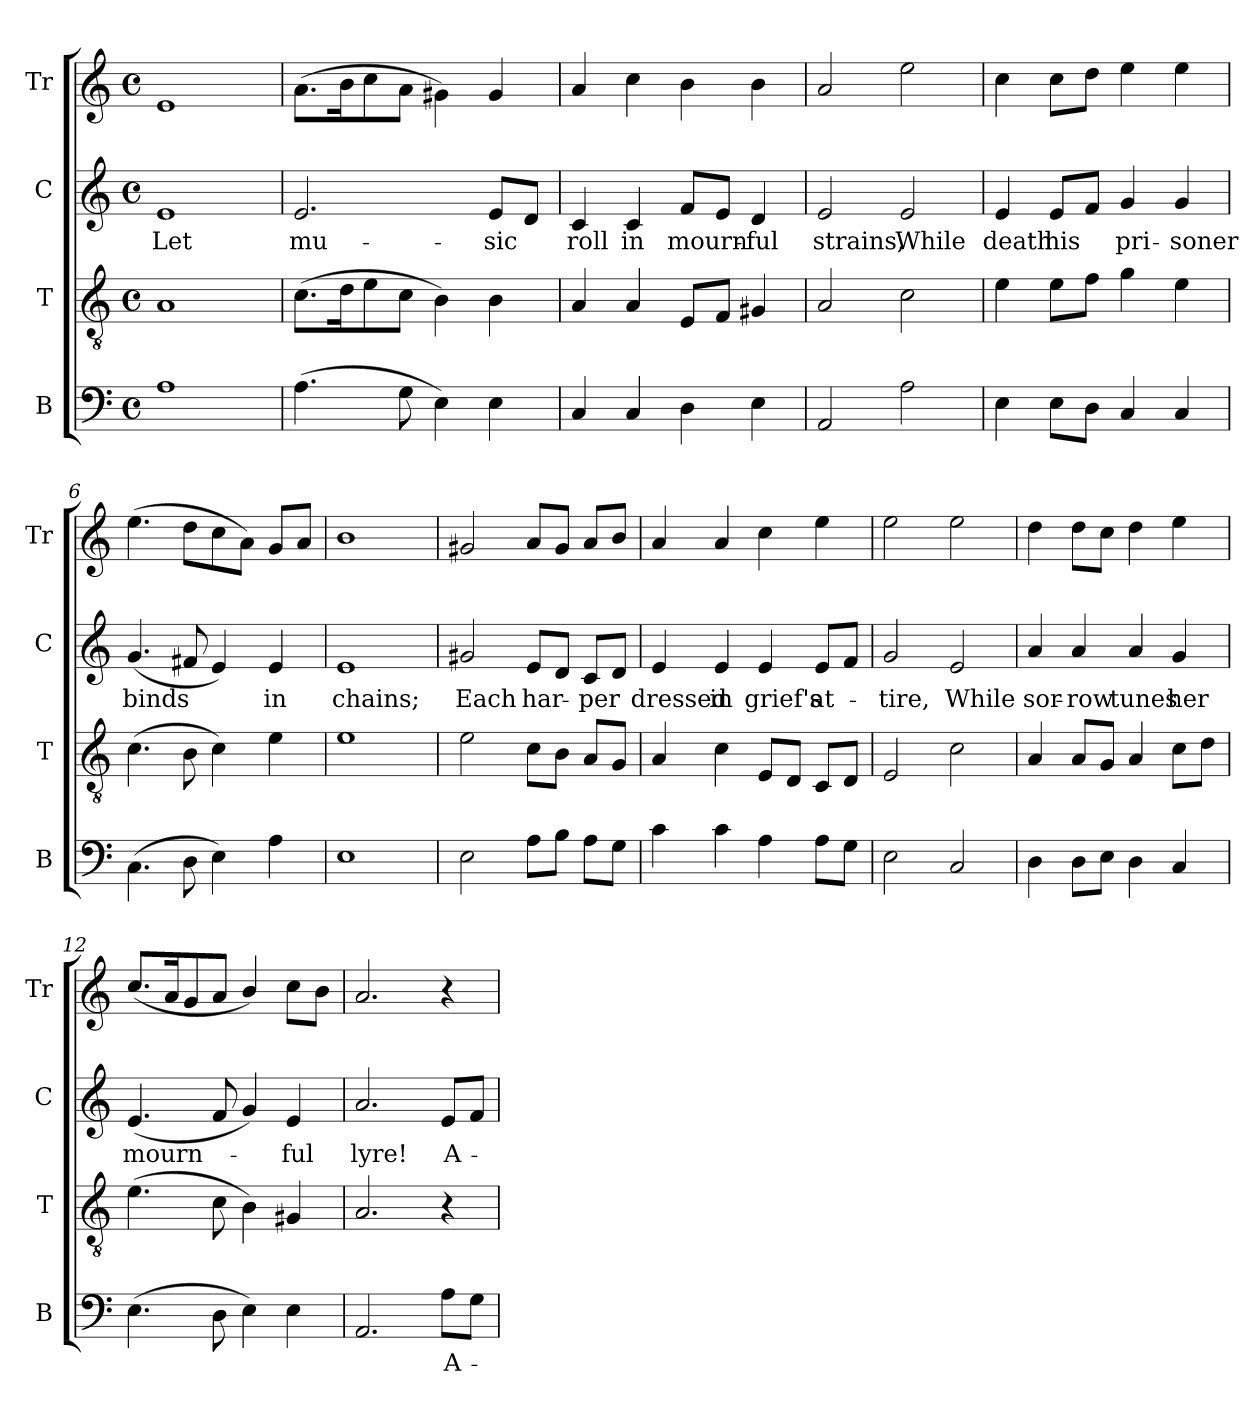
**kern	**text	**kern	**kern	**text	**kern
*part4	*part4	*part3	*part2	*part2	*part1
*staff4	*staff4	*staff3	*staff2	*staff2	*staff1
*I"B	*	*I"T	*I"C	*	*I"Tr
*I'B	*	*I'T	*I'C	*	*I'Tr
*clefF4	*	*clefGv2	*clefG2	*	*clefG2
*k[]	*	*k[]	*k[]	*	*k[]
*M4/4	*	*M4/4	*M4/4	*	*M4/4
*met(c)	*	*met(c)	*met(c)	*	*met(c)
*MM90	*	*MM90	*MM90	*	*MM90
=1	=1	=1	=1	=1	=1
!	!	!	!	!LO:LY:b	!
1A	.	1A	1e	Let	1e
=2	=2	=2	=2	=2	=2
!	!	!	!	!LO:LY:b	!
(>4.A\	.	(>8.c\L	2.e/	mu-	(>8.a\L
.	.	16d\K	.	.	16b\K
.	.	8e\	.	.	8cc\
8G\	.	8c\J	.	.	8a\J
4E\)	.	4B\)	.	.	4g#X\)
!	!	!	!	!LO:LY:b	!
4E\	.	4B\	8e/L	-sic	4g#/
.	.	.	8d/J	.	.
=3	=3	=3	=3	=3	=3
!	!	!	!	!LO:LY:b	!
4C/	.	4A/	4c/	roll	4a/
!	!	!	!	!LO:LY:b	!
4C/	.	4A/	4c/	in	4cc\
!	!	!	!	!LO:LY:b	!
4D\	.	8E/L	8f/L	mourn-	4b\
.	.	8F/J	8e/J	.	.
!	!	!	!	!LO:LY:b	!
4E\	.	4G#X/	4d/	-ful	4b\
=4	=4	=4	=4	=4	=4
!	!	!	!	!LO:LY:b	!
2AA/	.	2A/	2e/	strains,	2a/
!	!	!	!	!LO:LY:b	!
2A\	.	2c\	2e/	While	2ee\
=5	=5	=5	=5	=5	=5
!	!	!	!	!LO:LY:b	!
4E\	.	4e\	4e/	death	4cc\
!	!	!	!	!LO:LY:b	!
8E\L	.	8e\L	8e/L	his	8cc\L
8D\J	.	8f\J	8f/J	.	8dd\J
!	!	!	!	!LO:LY:b	!
4C/	.	4g\	4g/	pri-	4ee\
!	!	!	!	!LO:LY:b	!
4C/	.	4e\	4g/	-soner	4ee\
=6	=6	=6	=6	=6	=6
!	!	!	!	!LO:LY:b	!
(>4.C\	.	(>4.c\	(<4.g/	binds	(>4.ee\
8D\	.	8B\	8f#X/	.	8dd\L
4E\)	.	4c\)	4e/)	.	8cc\
.	.	.	.	.	8a\J)
!	!	!	!	!LO:LY:b	!
4A\	.	4e\	4e/	in	8g/L
.	.	.	.	.	8a/J
=7	=7	=7	=7	=7	=7
!	!	!	!	!LO:LY:b	!
1E	.	1e	1e	chains;	1b
=8	=8	=8	=8	=8	=8
!	!	!	!	!LO:LY:b	!
2E\	.	2e\	2g#X/	Each	2g#X/
!	!	!	!	!LO:LY:b	!
8A\L	.	8c\L	8e/L	har-	8a/L
8B\J	.	8B\J	8d/J	.	8g#/J
!	!	!	!	!LO:LY:b	!
8A\L	.	8A/L	8c/L	-per	8a/L
8G\J	.	8G/J	8d/J	.	8b/J
!!LO:LB:g=z
=9	=9	=9	=9	=9	=9
!	!	!	!	!LO:LY:b	!
4c\	.	4A/	4e/	dressed	4a/
!	!	!	!	!LO:LY:b	!
4c\	.	4c\	4e/	in	4a/
!	!	!	!	!LO:LY:b	!
4A\	.	8E/L	4e/	grief's	4cc\
.	.	8D/J	.	.	.
!	!	!	!	!LO:LY:b	!
8A\L	.	8C/L	8e/L	at-	4ee\
8G\J	.	8D/J	8f/J	.	.
=10	=10	=10	=10	=10	=10
!	!	!	!	!LO:LY:b	!
2E\	.	2E/	2g/	-tire,	2ee\
!	!	!	!	!LO:LY:b	!
2C/	.	2c\	2e/	While	2ee\
=11	=11	=11	=11	=11	=11
!	!	!	!	!LO:LY:b	!
4D\	.	4A/	4a/	sor-	4dd\
!	!	!	!	!LO:LY:b	!
8D\L	.	8A/L	4a/	-row	8dd\L
8E\J	.	8G/J	.	.	8cc\J
!	!	!	!	!LO:LY:b	!
4D\	.	4A/	4a/	tunes	4dd\
!	!	!	!	!LO:LY:b	!
4C/	.	8c\L	4g/	her	4ee\
.	.	8d\J	.	.	.
=12	=12	=12	=12	=12	=12
!	!	!	!	!LO:LY:b	!
(>4.E\	.	(>4.e\	(<4.e/	mourn-	(<8.cc/L
.	.	.	.	.	16a/K
.	.	.	.	.	8g/
8D\	.	8c\	8f/	.	8a/J
4E\)	.	4B\)	4g/)	.	4b/)
!	!	!	!	!LO:LY:b	!
4E\	.	4G#X/	4e/	ful	8cc\L
.	.	.	.	.	8b\J
=13	=13	=13	=13	=13	=13
!	!	!	!	!LO:LY:b	!
2.AA/	.	2.A/	2.a/	lyre!	2.a/
!	!LO:LY:b	!	!	!LO:LY:b	!
8A\L	A-	4r	8e/L	A-	4r
8G\J	.	.	8f/J	.	.
=	=	=	=	=	=
*-	*-	*-	*-	*-	*-
